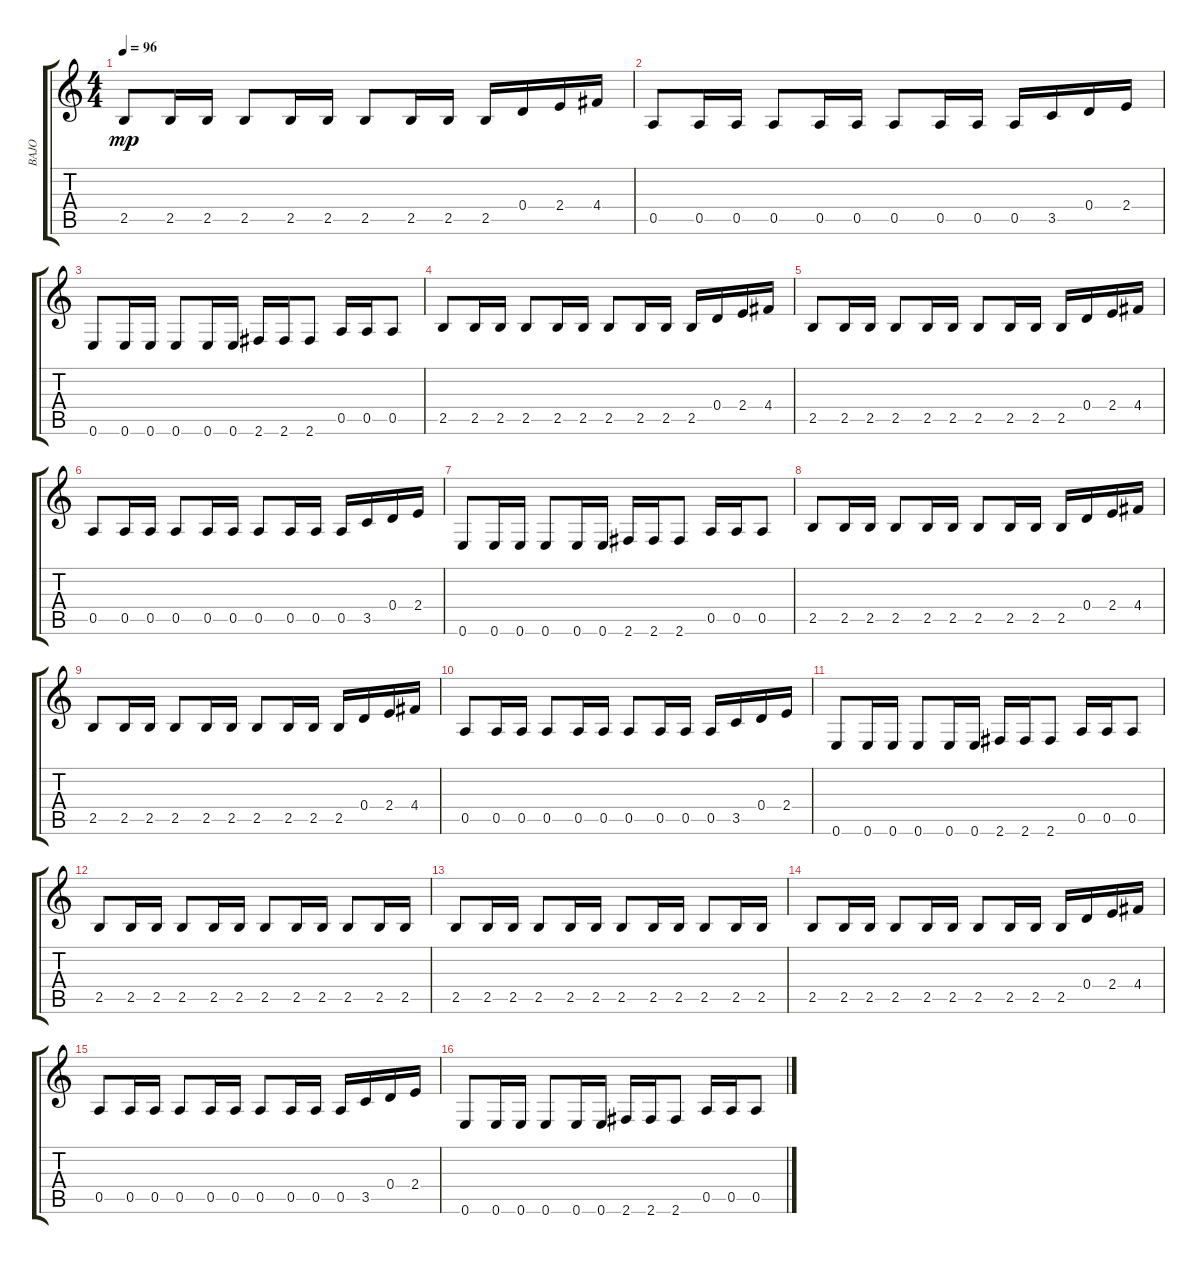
\track ("BAJO" "BAJO") {instrument electricbassfinger}
\staff {score tabs}
\tuning (E4 B3 G3 D3 A2 E2) {hide}
\ts (4 4)
\tempo 96
\clef g2
\ks c
2.5.8{dy mp} 2.5.16 2.5.16 2.5.8 2.5.16 2.5.16 2.5.8 2.5.16 2.5.16 2.5.16 0.4.16 2.4.16 4.4.16 |
0.5.8 0.5.16 0.5.16 0.5.8 0.5.16 0.5.16 0.5.8 0.5.16 0.5.16 0.5.16 3.5.16 0.4.16 2.4.16 |
0.6.8 0.6.16 0.6.16 0.6.8 0.6.16 0.6.16 2.6.16 2.6.16 2.6.8 0.5.16 0.5.16 0.5.8 |
2.5.8 2.5.16 2.5.16 2.5.8 2.5.16 2.5.16 2.5.8 2.5.16 2.5.16 2.5.16 0.4.16 2.4.16 4.4.16 |
2.5.8 2.5.16 2.5.16 2.5.8 2.5.16 2.5.16 2.5.8 2.5.16 2.5.16 2.5.16 0.4.16 2.4.16 4.4.16 |
0.5.8 0.5.16 0.5.16 0.5.8 0.5.16 0.5.16 0.5.8 0.5.16 0.5.16 0.5.16 3.5.16 0.4.16 2.4.16 |
0.6.8 0.6.16 0.6.16 0.6.8 0.6.16 0.6.16 2.6.16 2.6.16 2.6.8 0.5.16 0.5.16 0.5.8 |
2.5.8 2.5.16 2.5.16 2.5.8 2.5.16 2.5.16 2.5.8 2.5.16 2.5.16 2.5.16 0.4.16 2.4.16 4.4.16 |
2.5.8 2.5.16 2.5.16 2.5.8 2.5.16 2.5.16 2.5.8 2.5.16 2.5.16 2.5.16 0.4.16 2.4.16 4.4.16 |
0.5.8 0.5.16 0.5.16 0.5.8 0.5.16 0.5.16 0.5.8 0.5.16 0.5.16 0.5.16 3.5.16 0.4.16 2.4.16 |
0.6.8 0.6.16 0.6.16 0.6.8 0.6.16 0.6.16 2.6.16 2.6.16 2.6.8 0.5.16 0.5.16 0.5.8 |
2.5.8 2.5.16 2.5.16 2.5.8 2.5.16 2.5.16 2.5.8 2.5.16 2.5.16 2.5.8 2.5.16 2.5.16 |
2.5.8 2.5.16 2.5.16 2.5.8 2.5.16 2.5.16 2.5.8 2.5.16 2.5.16 2.5.8 2.5.16 2.5.16 |
2.5.8 2.5.16 2.5.16 2.5.8 2.5.16 2.5.16 2.5.8 2.5.16 2.5.16 2.5.16 0.4.16 2.4.16 4.4.16 |
0.5.8 0.5.16 0.5.16 0.5.8 0.5.16 0.5.16 0.5.8 0.5.16 0.5.16 0.5.16 3.5.16 0.4.16 2.4.16 |
0.6.8 0.6.16 0.6.16 0.6.8 0.6.16 0.6.16 2.6.16 2.6.16 2.6.8 0.5.16 0.5.16 0.5.8
